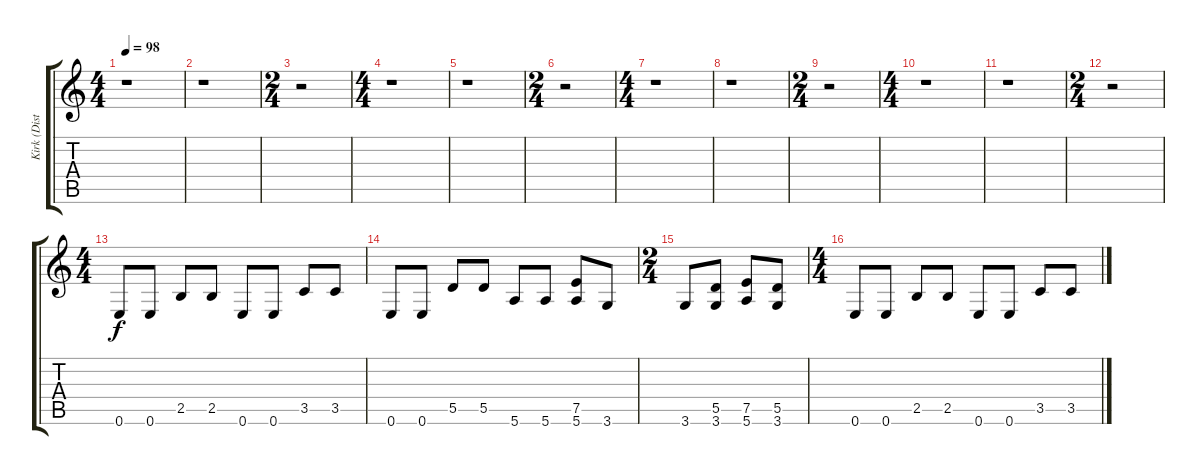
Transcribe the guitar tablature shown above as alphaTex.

\track ("Kirk (Distortion Guitar)" "Kirk (Dist") {instrument distortionguitar}
\staff {score tabs}
\tuning (E4 B3 G3 D3 A2 E2) {hide}
\ts (4 4)
\tempo 98
\clef g2
\ks c
r.1{dy f} |
r.1 |
\ts (2 4)
r.2 |
\ts (4 4)
r.1 |
r.1 |
\ts (2 4)
r.2 |
\ts (4 4)
r.1 |
r.1 |
\ts (2 4)
r.2 |
\ts (4 4)
r.1 |
r.1 |
\ts (2 4)
r.2 |
\ts (4 4)
0.6.8 0.6.8 2.5.8 2.5.8 0.6.8 0.6.8 3.5.8 3.5.8 |
0.6.8 0.6.8 5.5.8 5.5.8 5.6.8 5.6.8 (7.5 5.6).8 3.6.8 |
\ts (2 4)
3.6.8 (5.5 3.6).8 (7.5 5.6).8 (5.5 3.6).8 |
\ts (4 4)
0.6.8 0.6.8 2.5.8 2.5.8 0.6.8 0.6.8 3.5.8 3.5.8
